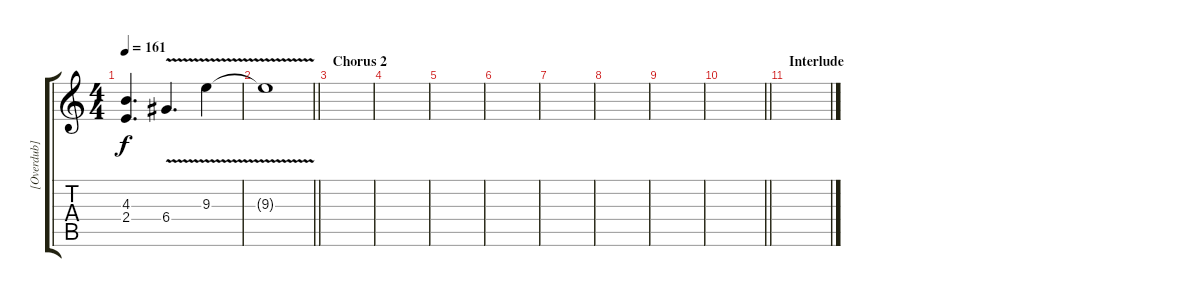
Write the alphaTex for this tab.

\track ("[Overdub]" "[Overdub]") {instrument distortionguitar}
\staff {score tabs}
\tuning (E4 B3 G3 D3 A2 E2) {hide}
\ts (4 4)
\tempo 161
\clef g2
\ks c
(4.3 2.4).4{d dy f} 6.4{v}.4{d} 9.3{v}.4 |
\barLineRight lightlight
9.3{t}.1 |
\section ("" "Chorus 2")
|
|
|
|
|
|
|
\barLineRight lightlight
|
\section ("" "Interlude")
